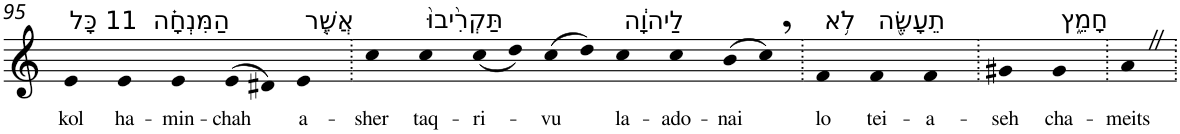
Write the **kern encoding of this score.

**kern	**text
*part1	*part1
*staff1	*staff1
*I"Piano	*
*I'Pno	*
!!LO:PB:g=z
*clefG2	*
*k[]	*
=95	=95
!LO:TX:a:t=11 כָּל	!
!	!LO:LY:b
4e	kol
!LO:TX:a:t=הַמִּנְחָ֗ה	!
!	!LO:LY:b
4e	ha-
!	!LO:LY:b
4e	-min-
!	!LO:LY:b
(>8e	-chah
8d#X)	.
!LO:TX:a:t=אֲשֶׁ֤ר	!
!	!LO:LY:b
4e	a-
=96.	=96.
!	!LO:LY:b
4cc	-sher
!LO:TX:a:t=תַּקְרִ֙יבוּ֙	!
!	!LO:LY:b
4cc	taq-
!	!LO:LY:b
(<8cc	-ri-
8dd)	.
!	!LO:LY:b
(>8cc	-vu
8dd)	.
!LO:TX:a:t=לַיהוָ֔ה	!
!	!LO:LY:b
4cc	la-
!	!LO:LY:b
4cc	-ado-
!	!LO:LY:b
(>8b	-nai
8cc,)	.
=97.	=97.
!LO:TX:a:t=לֹ֥א	!
!	!LO:LY:b
4f	lo
!LO:TX:a:t=תֵעָשֶׂ֖ה	!
!	!LO:LY:b
4f	tei-
!	!LO:LY:b
4f	-a-
=98.	=98.
!	!LO:LY:b
4g#X	-seh
!LO:TX:a:t=חָמֵ֑ץ	!
!	!LO:LY:b
4g#	cha-
=99.	=99.
!	!LO:LY:b
4aZ	-meits
=.	=.
*-	*-
